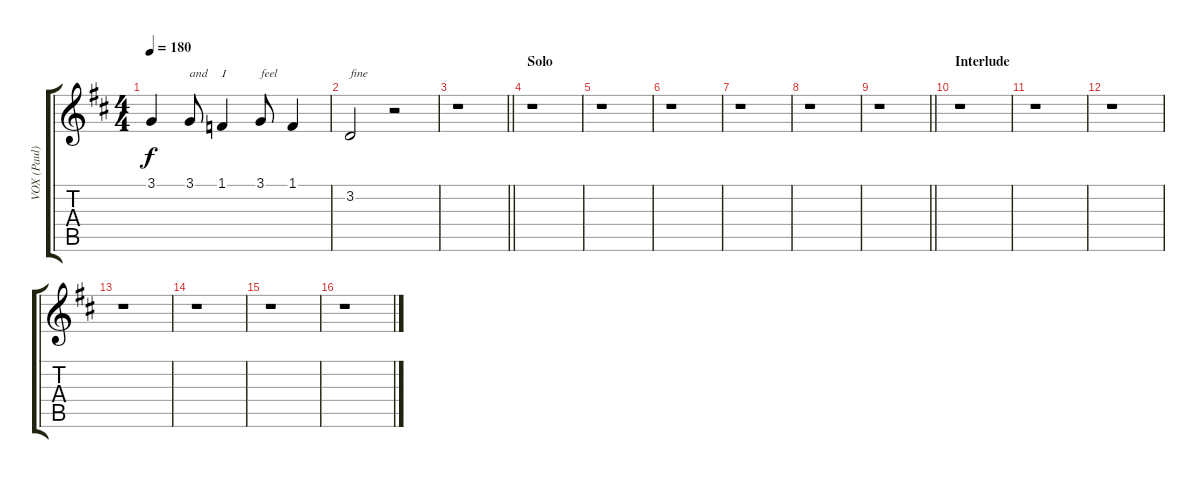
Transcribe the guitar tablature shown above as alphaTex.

\track ("VOX (Paul)" "VOX (Paul)") {instrument tenorsax}
\staff {score tabs}
\tuning (E4 B3 G3 D3 A2 E2) {hide}
\ts (4 4)
\tempo 180
\clef g2
\ks d
3.1{t}.4{dy f} 3.1.8{txt "and"} 1.1.4{txt "I"} 3.1.8{txt "feel"} 1.1.4 |
3.2.2{txt "fine"} r.2 |
\barLineRight lightlight
r.1 |
\section ("" "Solo")
r.1 |
r.1 |
r.1 |
r.1 |
r.1 |
\barLineRight lightlight
r.1 |
\section ("" "Interlude")
r.1 |
r.1 |
r.1 |
r.1 |
r.1 |
r.1 |
r.1
